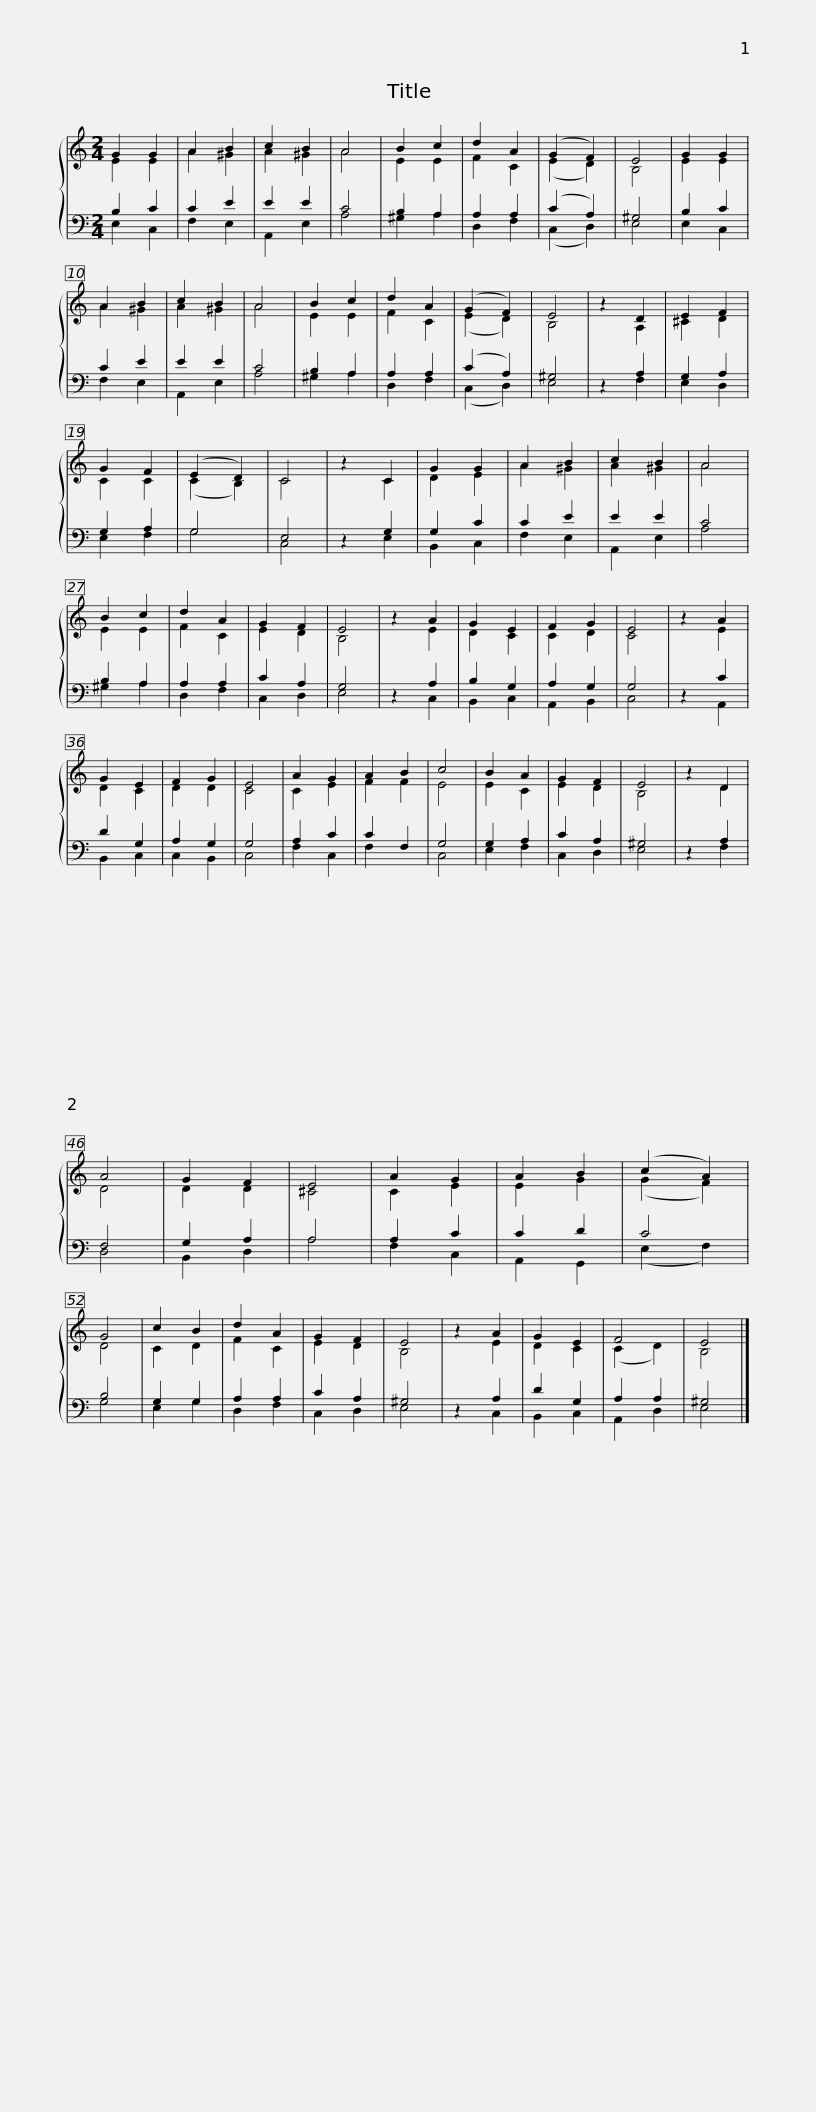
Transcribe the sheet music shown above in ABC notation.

X:1
%%score { ( 1 2 ) | ( 3 4 ) }
L:1/8
M:2/4
I:linebreak $
K:C
V:1 treble
V:2 treble
V:3 bass
V:4 bass
V:1
 G2 G2 | A2 B2 | c2 B2 | A4 | B2 c2 | %5
 d2 A2 | (G2 F2) | E4 | G2 G2 | A2 B2 | %10
 c2 B2 |$ A4 | B2 c2 | d2 A2 | (G2 F2) | %15
 E4 | z2 D2 | E2 F2 | G2 F2 | (E2 D2) | %20
 C4 | z2 C2 |$ G2 G2 | A2 B2 | c2 B2 | %25
 A4 | B2 c2 | d2 A2 | G2 F2 | E4 | %30
 z2 A2 | G2 E2 |$ F2 G2 | E4 | z2 A2 | %35
 G2 E2 | F2 G2 | E4 | A2 G2 | A2 B2 | %40
 c4 | B2 A2 | G2 F2 |$ E4 | z2 D2 | %45
 A4 | G2 F2 | E4 | A2 G2 | A2 B2 | %50
 (c2 A2) | G4 | c2 B2 | d2 A2 | G2 F2 |$ %55
 E4 | z2 A2 | G2 E2 | F4 | E4 |] %60
V:2
 E2 E2 | A2 ^G2 | A2 ^G2 | A4 | E2 E2 | %5
 F2 C2 | (E2 D2) | B,4 | E2 E2 | A2 ^G2 | %10
 A2 ^G2 |$ A4 | E2 E2 | F2 C2 | (E2 D2) | %15
 B,4 | z2 A,2 | ^C2 D2 | C2 C2 | (C2 B,2) | %20
 C4 | z2 C2 |$ D2 E2 | A2 ^G2 | A2 ^G2 | %25
 A4 | E2 E2 | F2 C2 | E2 D2 | B,4 | %30
 z2 E2 | D2 C2 |$ C2 D2 | C4 | z2 E2 | %35
 D2 C2 | D2 D2 | C4 | C2 E2 | F2 F2 | %40
 E4 | E2 C2 | E2 D2 |$ B,4 | z2 D2 | %45
 D4 | D2 D2 | ^C4 | C2 E2 | E2 G2 | %50
 (G2 F2) | D4 | C2 D2 | F2 C2 | E2 D2 |$ %55
 B,4 | z2 E2 | D2 C2 | (C2 D2) | B,4 |] %60
V:3
 B,2 C2 | C2 E2 | E2 E2 | C4 | B,2 A,2 | %5
 A,2 A,2 | (C2 A,2) | ^G,4 | B,2 C2 | C2 E2 | %10
 E2 E2 |$ C4 | B,2 A,2 | A,2 A,2 | (C2 A,2) | %15
 ^G,4 | x2 A,2 | G,2 A,2 | G,2 A,2 | G,4 | %20
 E,4 | x2 G,2 |$ G,2 C2 | C2 E2 | E2 E2 | %25
 C4 | B,2 A,2 | A,2 A,2 | C2 A,2 | G,4 | %30
 z2 A,2 | B,2 G,2 |$ A,2 G,2 | G,4 | z2 C2 | %35
 D2 G,2 | A,2 G,2 | G,4 | A,2 C2 | C2 F,2 | %40
 G,4 | G,2 A,2 | C2 A,2 |$ ^G,4 | z2 A,2 | %45
 F,4 | G,2 A,2 | A,4 | A,2 C2 | C2 D2 | %50
 C4 | B,4 | G,2 G,2 | A,2 A,2 | C2 A,2 |$ %55
 ^G,4 | z2 A,2 | D2 G,2 | A,2 A,2 | ^G,4 |] %60
V:4
 E,2 C,2 | F,2 E,2 | A,,2 E,2 | A,4 | ^G,2 A,2 | %5
 D,2 F,2 | (C,2 D,2) | E,4 | E,2 C,2 | F,2 E,2 | %10
 A,,2 E,2 |$ A,4 | ^G,2 A,2 | D,2 F,2 | (C,2 D,2) | %15
 E,4 | z2 F,2 | E,2 D,2 | E,2 F,2 | G,4 | %20
 C,4 | z2 E,2 |$ B,,2 C,2 | F,2 E,2 | A,,2 E,2 | %25
 A,4 | ^G,2 A,2 | D,2 F,2 | C,2 D,2 | E,4 | %30
 z2 C,2 | B,,2 C,2 |$ A,,2 B,,2 | C,4 | z2 A,,2 | %35
 B,,2 C,2 | C,2 B,,2 | C,4 | F,2 C,2 | F,2 x2 | %40
 C,4 | E,2 F,2 | C,2 D,2 |$ E,4 | z2 F,2 | %45
 D,4 | B,,2 D,2 | A,4 | F,2 C,2 | A,,2 G,,2 | %50
 (E,2 F,2) | G,4 | E,2 G,2 | D,2 F,2 | C,2 D,2 |$ %55
 E,4 | z2 C,2 | B,,2 C,2 | A,,2 D,2 | E,4 |] %60
